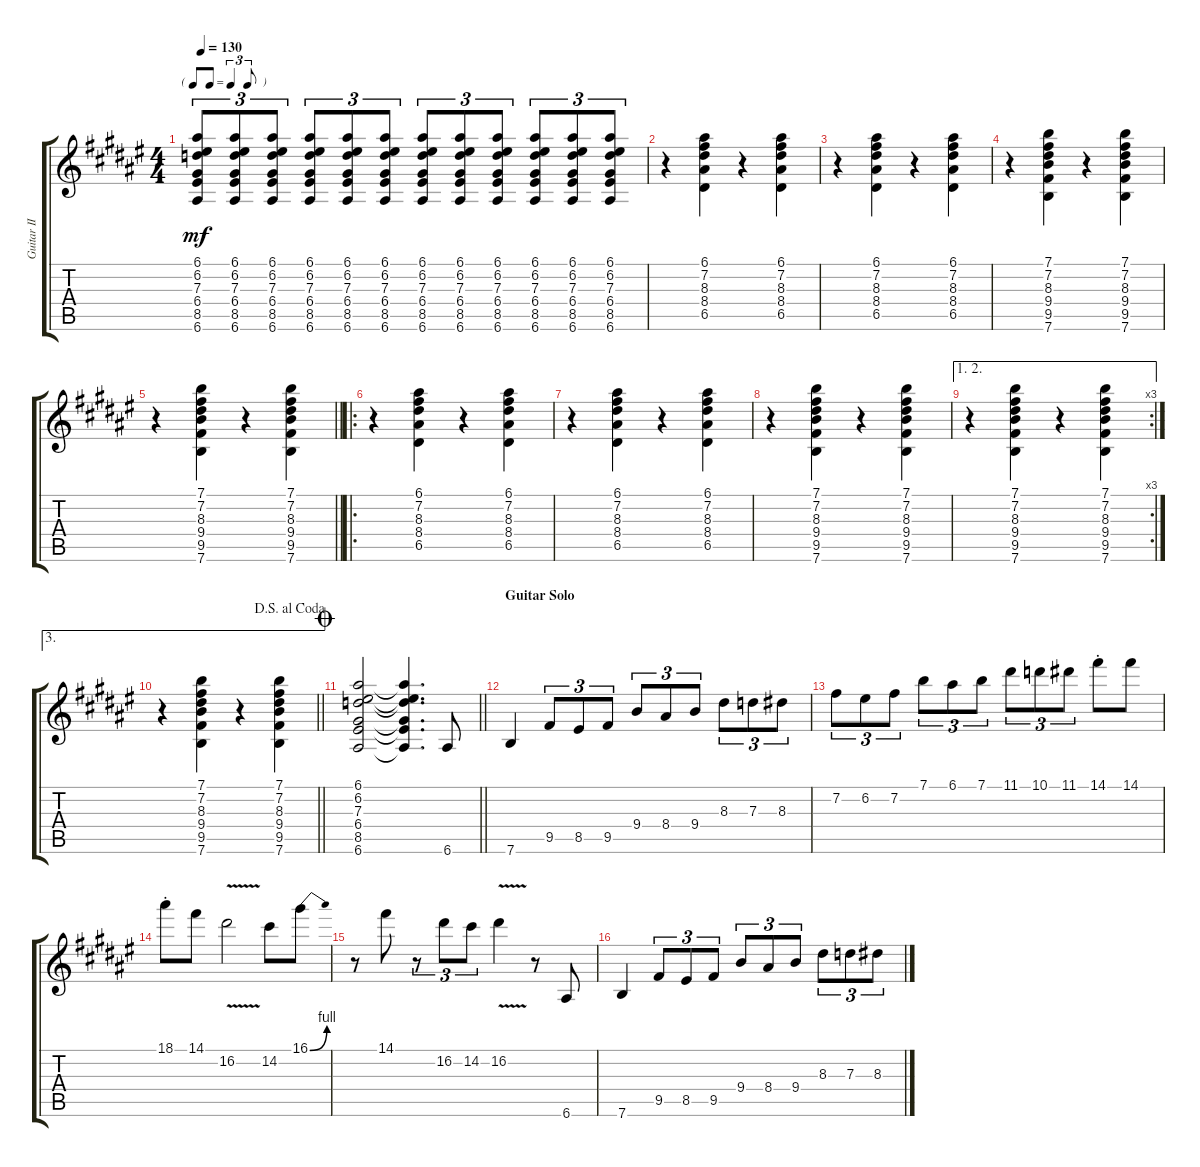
\track ("Guitar II" "Guitar II") {instrument overdrivenguitar}
\staff {score tabs}
\tuning (E4 B3 G3 D3 A2 E2) {hide}
\ts (4 4)
\tf triplet8th
\tempo 130
\clef g2
\ks f#
(6.1 6.2 7.3 6.4 8.5 6.6).8{tu (3 2) dy mf} (6.1 6.2 7.3 6.4 8.5 6.6).8{tu (3 2)} (6.1 6.2 7.3 6.4 8.5 6.6).8{tu (3 2)} (6.1 6.2 7.3 6.4 8.5 6.6).8{tu (3 2)} (6.1 6.2 7.3 6.4 8.5 6.6).8{tu (3 2)} (6.1 6.2 7.3 6.4 8.5 6.6).8{tu (3 2)} (6.1 6.2 7.3 6.4 8.5 6.6).8{tu (3 2)} (6.1 6.2 7.3 6.4 8.5 6.6).8{tu (3 2)} (6.1 6.2 7.3 6.4 8.5 6.6).8{tu (3 2)} (6.1 6.2 7.3 6.4 8.5 6.6).8{tu (3 2)} (6.1 6.2 7.3 6.4 8.5 6.6).8{tu (3 2)} (6.1 6.2 7.3 6.4 8.5 6.6).8{tu (3 2)} |
r.4 (6.1 7.2 8.3 8.4 6.5).4 r.4 (6.1 7.2 8.3 8.4 6.5).4 |
r.4 (6.1 7.2 8.3 8.4 6.5).4 r.4 (6.1 7.2 8.3 8.4 6.5).4 |
r.4 (7.1 7.2 8.3 9.4 9.5 7.6).4 r.4 (7.1 7.2 8.3 9.4 9.5 7.6).4 |
\barLineRight lightlight
r.4 (7.1 7.2 8.3 9.4 9.5 7.6).4 r.4 (7.1 7.2 8.3 9.4 9.5 7.6).4 |
\ro
r.4 (6.1 7.2 8.3 8.4 6.5).4 r.4 (6.1 7.2 8.3 8.4 6.5).4 |
r.4 (6.1 7.2 8.3 8.4 6.5).4 r.4 (6.1 7.2 8.3 8.4 6.5).4 |
r.4 (7.1 7.2 8.3 9.4 9.5 7.6).4 r.4 (7.1 7.2 8.3 9.4 9.5 7.6).4 |
\ae (1 2)
\rc 3
r.4 (7.1 7.2 8.3 9.4 9.5 7.6).4 r.4 (7.1 7.2 8.3 9.4 9.5 7.6).4 |
\ae 3
\jump dalsegnoalcoda
\barLineRight lightlight
r.4 (7.1 7.2 8.3 9.4 9.5 7.6).4 r.4 (7.1 7.2 8.3 9.4 9.5 7.6).4 |
\jump coda
\barLineRight lightlight
(6.1 6.2 7.3 6.4 8.5 6.6).2 (6.1{t} 6.2{t} 7.3{t} 6.4{t} 8.5{t} 6.6{t}).4{d} 6.6.8 |
\section ("" "Guitar Solo")
7.6.4 9.5.8{tu (3 2)} 8.5.8{tu (3 2)} 9.5.8{tu (3 2)} 9.4.8{tu (3 2)} 8.4.8{tu (3 2)} 9.4.8{tu (3 2)} 8.3.8{tu (3 2)} 7.3.8{tu (3 2)} 8.3.8{tu (3 2)} |
7.2.8{tu (3 2)} 6.2.8{tu (3 2)} 7.2.8{tu (3 2)} 7.1.8{tu (3 2)} 6.1.8{tu (3 2)} 7.1.8{tu (3 2)} 11.1.8{tu (3 2)} 10.1.8{tu (3 2)} 11.1.8{tu (3 2)} 14.1{st}.8 14.1.8 |
18.1{st}.8 14.1.8 16.2{v}.2 14.2.8 16.1{be (bend 0 0 60 4)}.8 |
r.8 14.1.8 r.8{tu (3 2)} 16.2.8{tu (3 2)} 14.2.8{tu (3 2)} 16.2{v}.4 r.8 6.6.8 |
7.6.4 9.5.8{tu (3 2)} 8.5.8{tu (3 2)} 9.5.8{tu (3 2)} 9.4.8{tu (3 2)} 8.4.8{tu (3 2)} 9.4.8{tu (3 2)} 8.3.8{tu (3 2)} 7.3.8{tu (3 2)} 8.3.8{tu (3 2)}
